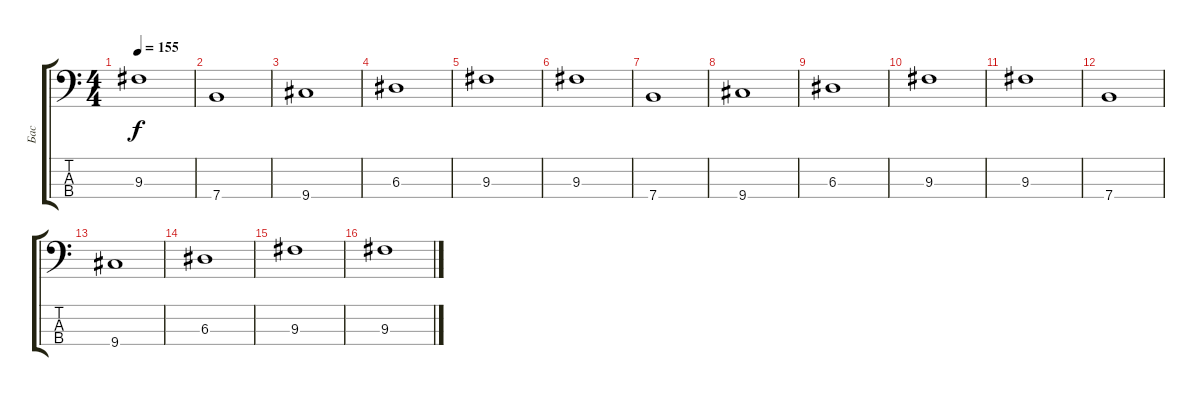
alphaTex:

\track ("Бас" "Бас") {instrument electricbassfinger}
\staff {score tabs}
\tuning (G2 D2 A1 E1) {hide}
\ts (4 4)
\tempo 155
\clef f4
\ks c
9.3.1{dy f} |
7.4.1 |
9.4.1 |
6.3.1 |
9.3.1 |
9.3.1 |
7.4.1 |
9.4.1 |
6.3.1 |
9.3.1 |
9.3.1 |
7.4.1 |
9.4.1 |
6.3.1 |
9.3.1 |
9.3.1
